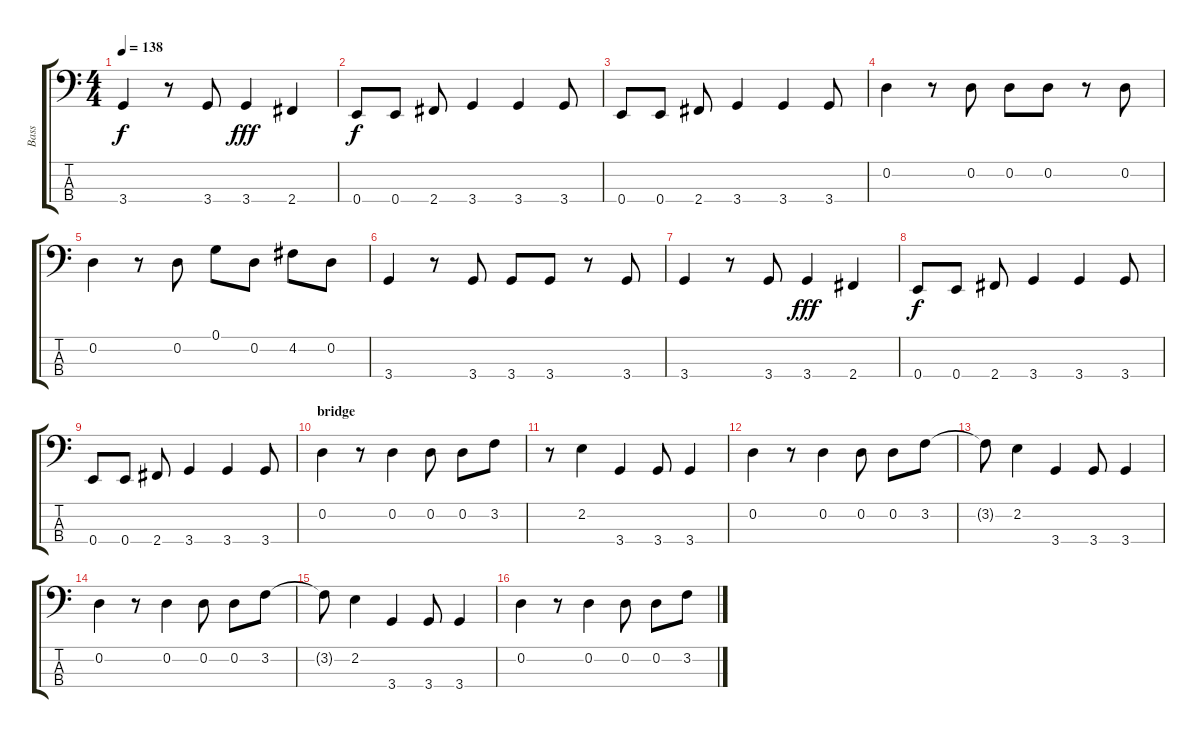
\track ("Bass" "Bass") {instrument electricbassfinger}
\staff {score tabs}
\tuning (G2 D2 A1 E1) {hide}
\ts (4 4)
\tempo 138
\clef f4
\ks c
3.4.4{dy f} r.8 3.4.8 3.4.4{dy fff} 2.4.4 |
0.4.8{dy f} 0.4.8 2.4.8 3.4.4 3.4.4 3.4.8 |
0.4.8 0.4.8 2.4.8 3.4.4 3.4.4 3.4.8 |
0.2.4 r.8 0.2.8 0.2.8 0.2.8 r.8 0.2.8 |
0.2.4 r.8 0.2.8 0.1.8 0.2.8 4.2.8 0.2.8 |
3.4.4 r.8 3.4.8 3.4.8 3.4.8 r.8 3.4.8 |
3.4.4 r.8 3.4.8 3.4.4{dy fff} 2.4.4 |
0.4.8{dy f} 0.4.8 2.4.8 3.4.4 3.4.4 3.4.8 |
0.4.8 0.4.8 2.4.8 3.4.4 3.4.4 3.4.8 |
\section ("" "bridge")
0.2.4 r.8 0.2.4 0.2.8 0.2.8 3.2.8 |
r.8 2.2.4 3.4.4 3.4.8 3.4.4 |
0.2.4 r.8 0.2.4 0.2.8 0.2.8 3.2.8 |
3.2{t}.8 2.2.4 3.4.4 3.4.8 3.4.4 |
0.2.4 r.8 0.2.4 0.2.8 0.2.8 3.2.8 |
3.2{t}.8 2.2.4 3.4.4 3.4.8 3.4.4 |
0.2.4 r.8 0.2.4 0.2.8 0.2.8 3.2.8
